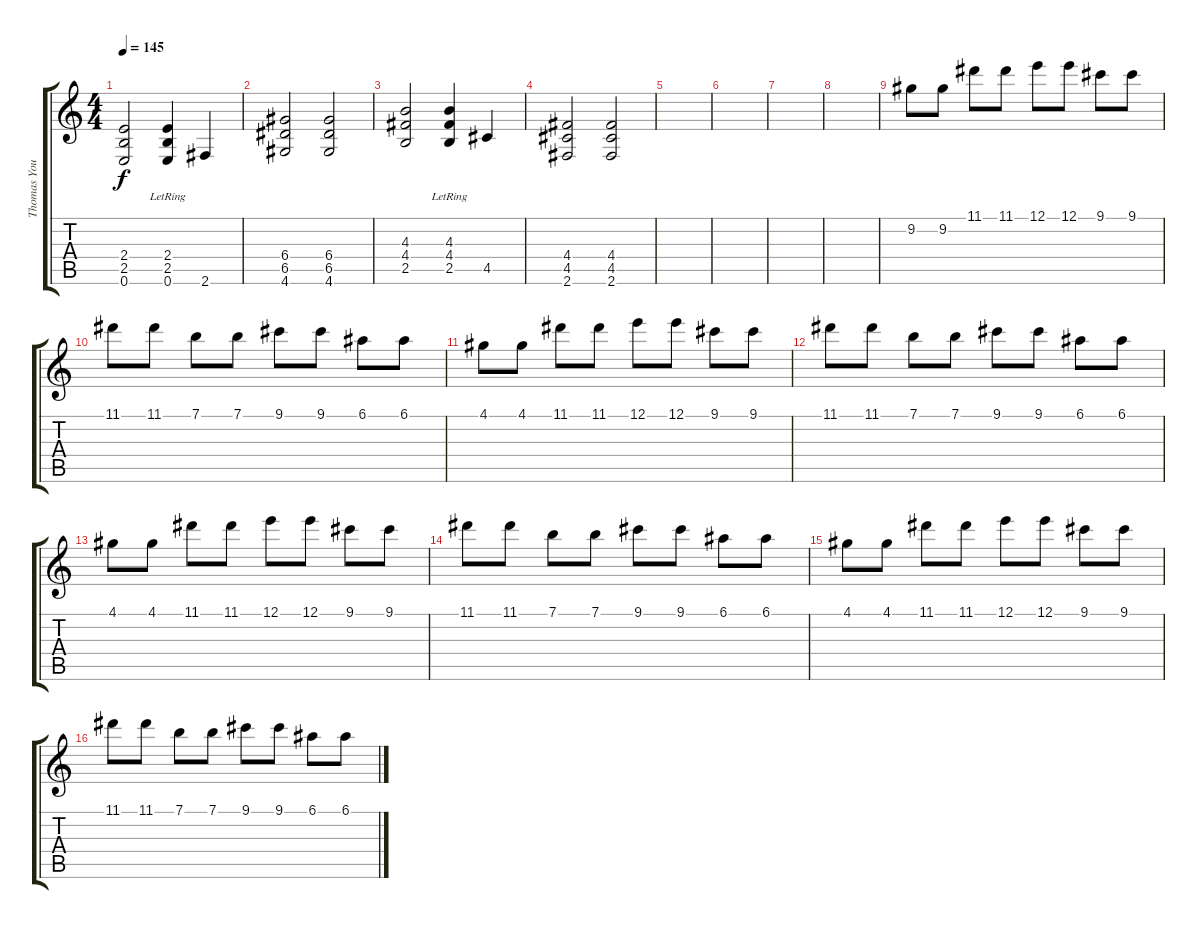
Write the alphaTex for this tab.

\track ("Thomas Youngblood (base)" "Thomas You") {instrument distortionguitar}
\staff {score tabs}
\tuning (E4 B3 G3 D3 A2 E2) {hide}
\ts (4 4)
\tempo 145
\clef g2
\ks c
(2.4 2.5 0.6).2{dy f} (2.4 2.5{lr} 0.6).4 2.6.4 |
(6.4 6.5 4.6).2 (6.4 6.5 4.6).2 |
(4.3 4.4 2.5).2 (4.3 4.4 2.5{lr}).4 4.5.4 |
(4.4 4.5 2.6).2 (4.4 4.5 2.6).2 |
|
|
|
|
9.2.8 9.2.8 11.1.8 11.1.8 12.1.8 12.1.8 9.1.8 9.1.8 |
11.1.8 11.1.8 7.1.8 7.1.8 9.1.8 9.1.8 6.1.8 6.1.8 |
4.1.8 4.1.8 11.1.8 11.1.8 12.1.8 12.1.8 9.1.8 9.1.8 |
11.1.8 11.1.8 7.1.8 7.1.8 9.1.8 9.1.8 6.1.8 6.1.8 |
4.1.8 4.1.8 11.1.8 11.1.8 12.1.8 12.1.8 9.1.8 9.1.8 |
11.1.8 11.1.8 7.1.8 7.1.8 9.1.8 9.1.8 6.1.8 6.1.8 |
4.1.8 4.1.8 11.1.8 11.1.8 12.1.8 12.1.8 9.1.8 9.1.8 |
11.1.8 11.1.8 7.1.8 7.1.8 9.1.8 9.1.8 6.1.8 6.1.8
